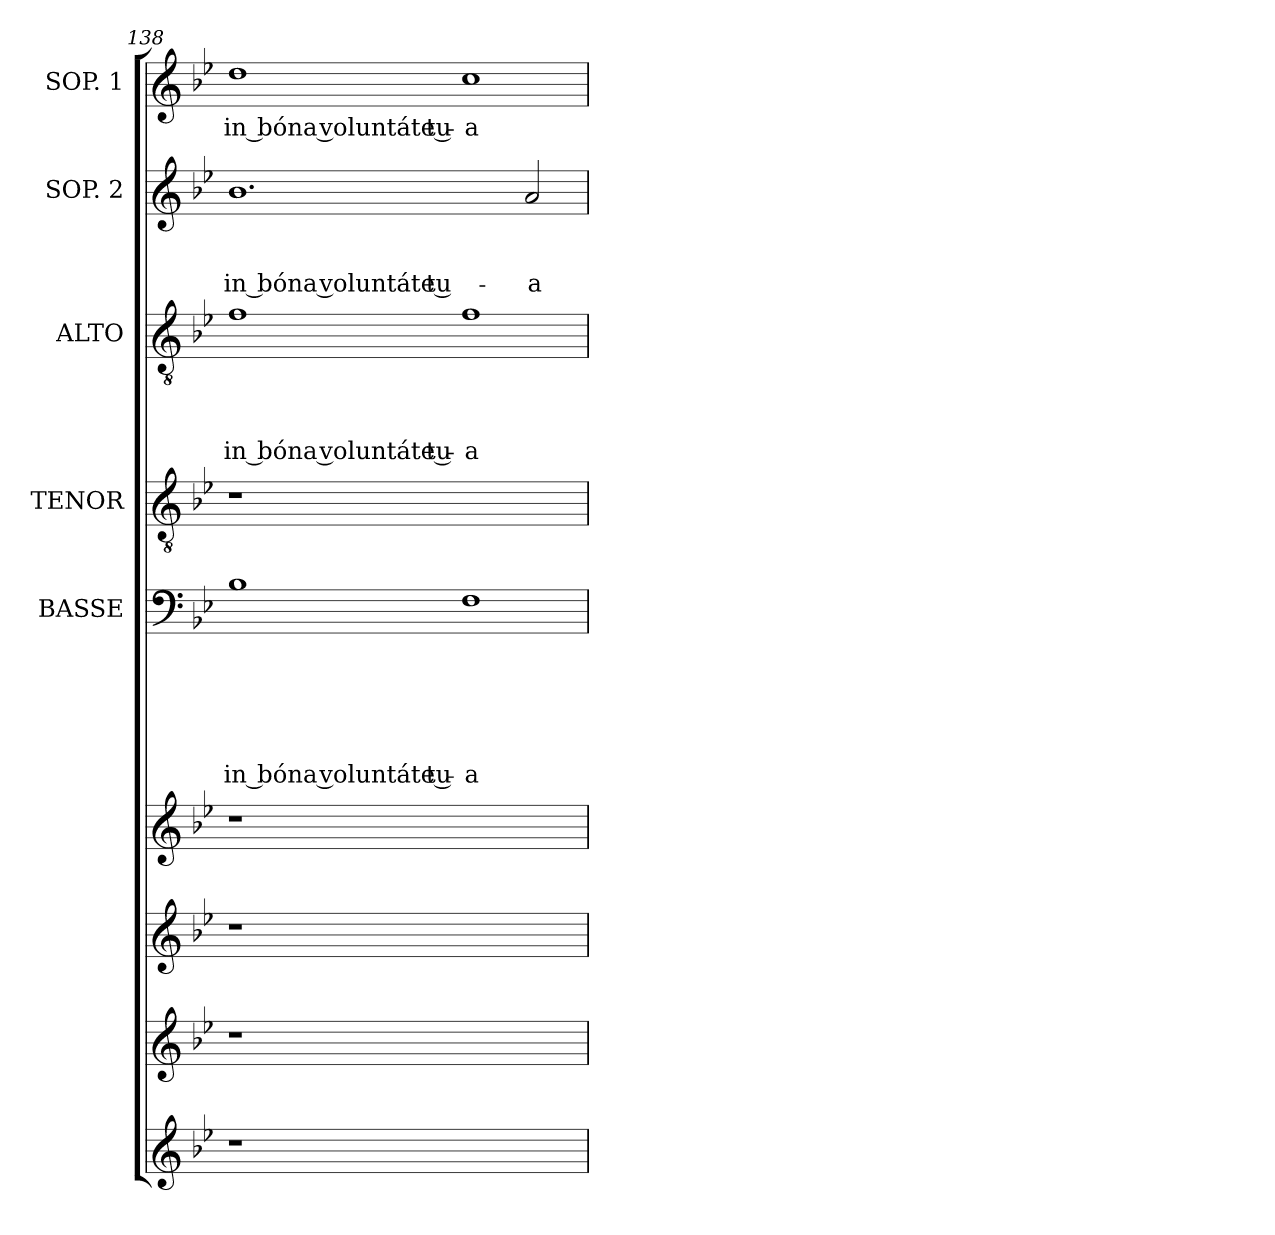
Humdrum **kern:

**kern	**kern	**kern	**kern	**kern	**text	**text	**text	**text	**text	**text	**kern	**kern	**text	**text	**text	**text	**kern	**text	**text	**text	**kern	**text
*part9	*part8	*part7	*part6	*part5	*part5	*part5	*part5	*part5	*part5	*part5	*part4	*part3	*part3	*part3	*part3	*part3	*part2	*part2	*part2	*part2	*part1	*part1
*staff9	*staff8	*staff7	*staff6	*staff5	*staff5	*staff5	*staff5	*staff5	*staff5	*staff5	*staff4	*staff3	*staff3	*staff3	*staff3	*staff3	*staff2	*staff2	*staff2	*staff2	*staff1	*staff1
*	*	*	*	*I"BASSE	*	*	*	*	*	*	*I"TENOR	*I"ALTO	*	*	*	*	*I"SOP. 2	*	*	*	*I"SOP. 1	*
*	*	*	*	*I'BAS.	*	*	*	*	*	*	*I'TEN.	*I'ALT.	*	*	*	*	*I'SOP. 2	*	*	*	*I'SOP. 1	*
*clefG2	*clefG2	*clefG2	*clefG2	*clefF4	*	*	*	*	*	*	*clefGv2	*clefGv2	*	*	*	*	*clefG2	*	*	*	*clefG2	*
*k[b-e-]	*k[b-e-]	*k[b-e-]	*k[b-e-]	*k[b-e-]	*	*	*	*	*	*	*k[b-e-]	*k[b-e-]	*	*	*	*	*k[b-e-]	*	*	*	*k[b-e-]	*
*B-:	*B-:	*B-:	*B-:	*B-:	*	*	*	*	*	*	*B-:	*B-:	*	*	*	*	*B-:	*	*	*	*B-:	*
=138	=138	=138	=138	=138	=138	=138	=138	=138	=138	=138	=138	=138	=138	=138	=138	=138	=138	=138	=138	=138	=138	=138
!	!	!	!	!	!	!	!	!	!	!LO:LY:b:rj	!	!	!	!	!	!LO:LY:b:rj	!	!	!	!LO:LY:b:rj	!	!LO:LY:b:rj
1r	1r	1r	1r	1B-	.	.	.	.	.	in bóna voluntáte tu-	1r	1f	.	.	.	in bóna voluntáte tu-	1.b-	.	.	in bóna voluntáte tu-	1dd	in bóna voluntáte tu-
!	!	!	!	!	!	!	!	!	!	!LO:LY:b:rj	!	!	!	!	!	!LO:LY:b:rj	!	!	!	!	!	!LO:LY:b:rj
1ryy	1ryy	1ryy	1ryy	1F	.	.	.	.	.	-a	1ryy	1f	.	.	.	-a	.	.	.	.	1cc	-a
!	!	!	!	!	!	!	!	!	!	!	!	!	!	!	!	!	!	!	!	!LO:LY:b	!	!
.	.	.	.	.	.	.	.	.	.	.	.	.	.	.	.	.	2a/	.	.	-a	.	.
=	=	=	=	=	=	=	=	=	=	=	=	=	=	=	=	=	=	=	=	=	=	=
*-	*-	*-	*-	*-	*-	*-	*-	*-	*-	*-	*-	*-	*-	*-	*-	*-	*-	*-	*-	*-	*-	*-
